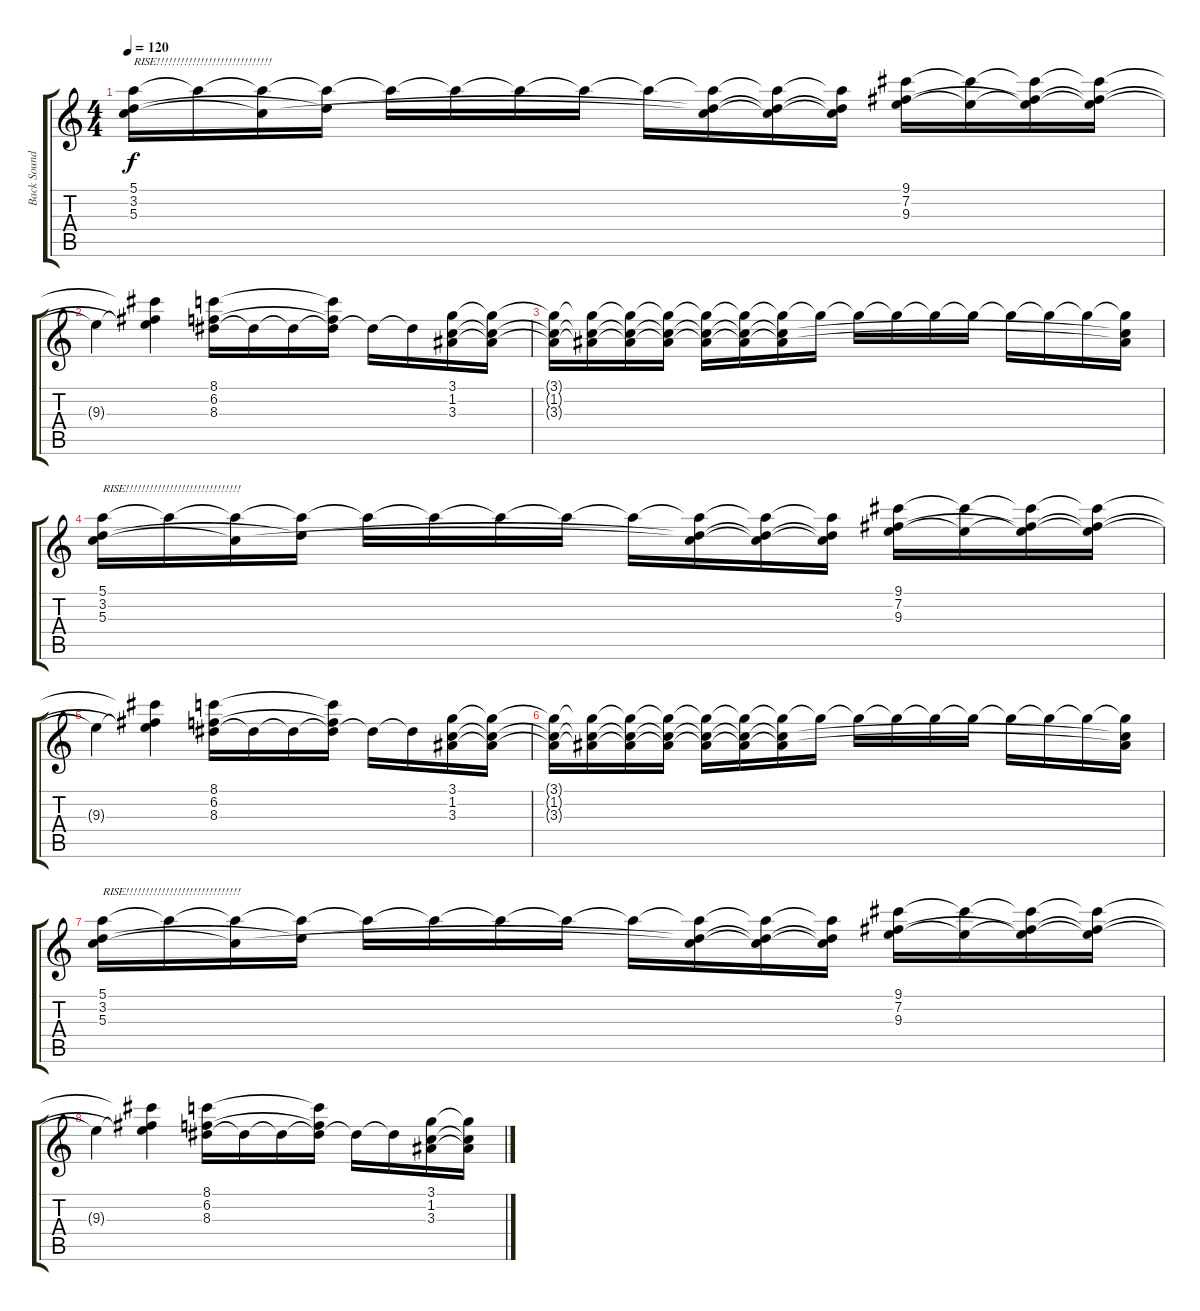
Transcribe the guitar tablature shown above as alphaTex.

\track ("Back Sound Guitar/Keys(OUTRO)" "Back Sound") {instrument overdrivenguitar}
\staff {score tabs}
\tuning (E4 B3 G3 D3 A2 E2) {hide}
\ts (4 4)
\tempo 120
\clef g2
\ks c
(5.1 3.2 5.3).16{txt "RISE!!!!!!!!!!!!!!!!!!!!!!!!!!!!!" dy f instrument pad4choir} 5.1{t}.16 (5.1{t} 5.3{t}).16 (5.1{t} 3.2{t}).16 5.1{t}.16 5.1{t}.16 5.1{t}.16 5.1{t}.16 5.1{t}.16 (5.1{t} 3.2{t} 5.3{t}).16 (5.1{t} 3.2{t} 5.3{t}).16 (5.1{t} 3.2{t} 5.3{t}).16 (9.1 7.2 9.3).16 (9.1{t} 9.3{t}).16 (9.1{t} 7.2{t} 9.3{t}).16 (9.1{t} 7.2{t} 9.3{t}).16 |
9.3{t}.4 (9.1{t} 7.2{t} 9.3{t}).4 (8.1 6.2 8.3).16 8.3{t}.16 8.3{t}.16 (8.1{t} 6.2{t} 8.3{t}).16 8.3{t}.16 8.3{t}.16 (3.1 1.2 3.3).16 (3.1{t} 1.2{t} 3.3{t}).16 |
(3.1{t} 1.2{t} 3.3{t}).16 (3.1{t} 1.2{t} 3.3{t}).16 (3.1{t} 1.2{t} 3.3{t}).16 (3.1{t} 1.2{t} 3.3{t}).16 (3.1{t} 1.2{t} 3.3{t}).16 (3.1{t} 1.2{t} 3.3{t}).16 (3.1{t} 1.2{t} 3.3{t}).16 3.1{t}.16 3.1{t}.16 3.1{t}.16 3.1{t}.16 3.1{t}.16 3.1{t}.16 3.1{t}.16 3.1{t}.16 (3.1{t} 1.2{t} 3.3{t}).16 |
(5.1 3.2 5.3).16{txt "RISE!!!!!!!!!!!!!!!!!!!!!!!!!!!!!" instrument pad4choir} 5.1{t}.16 (5.1{t} 5.3{t}).16 (5.1{t} 3.2{t}).16 5.1{t}.16 5.1{t}.16 5.1{t}.16 5.1{t}.16 5.1{t}.16 (5.1{t} 3.2{t} 5.3{t}).16 (5.1{t} 3.2{t} 5.3{t}).16 (5.1{t} 3.2{t} 5.3{t}).16 (9.1 7.2 9.3).16 (9.1{t} 9.3{t}).16 (9.1{t} 7.2{t} 9.3{t}).16 (9.1{t} 7.2{t} 9.3{t}).16 |
9.3{t}.4 (9.1{t} 7.2{t} 9.3{t}).4 (8.1 6.2 8.3).16 8.3{t}.16 8.3{t}.16 (8.1{t} 6.2{t} 8.3{t}).16 8.3{t}.16 8.3{t}.16 (3.1 1.2 3.3).16 (3.1{t} 1.2{t} 3.3{t}).16 |
(3.1{t} 1.2{t} 3.3{t}).16 (3.1{t} 1.2{t} 3.3{t}).16 (3.1{t} 1.2{t} 3.3{t}).16 (3.1{t} 1.2{t} 3.3{t}).16 (3.1{t} 1.2{t} 3.3{t}).16 (3.1{t} 1.2{t} 3.3{t}).16 (3.1{t} 1.2{t} 3.3{t}).16 3.1{t}.16 3.1{t}.16 3.1{t}.16 3.1{t}.16 3.1{t}.16 3.1{t}.16 3.1{t}.16 3.1{t}.16 (3.1{t} 1.2{t} 3.3{t}).16 |
(5.1 3.2 5.3).16{txt "RISE!!!!!!!!!!!!!!!!!!!!!!!!!!!!!" instrument pad4choir} 5.1{t}.16 (5.1{t} 5.3{t}).16 (5.1{t} 3.2{t}).16 5.1{t}.16 5.1{t}.16 5.1{t}.16 5.1{t}.16 5.1{t}.16 (5.1{t} 3.2{t} 5.3{t}).16 (5.1{t} 3.2{t} 5.3{t}).16 (5.1{t} 3.2{t} 5.3{t}).16 (9.1 7.2 9.3).16 (9.1{t} 9.3{t}).16 (9.1{t} 7.2{t} 9.3{t}).16 (9.1{t} 7.2{t} 9.3{t}).16 |
9.3{t}.4 (9.1{t} 7.2{t} 9.3{t}).4 (8.1 6.2 8.3).16 8.3{t}.16 8.3{t}.16 (8.1{t} 6.2{t} 8.3{t}).16 8.3{t}.16 8.3{t}.16 (3.1 1.2 3.3).16 (3.1{t} 1.2{t} 3.3{t}).16
